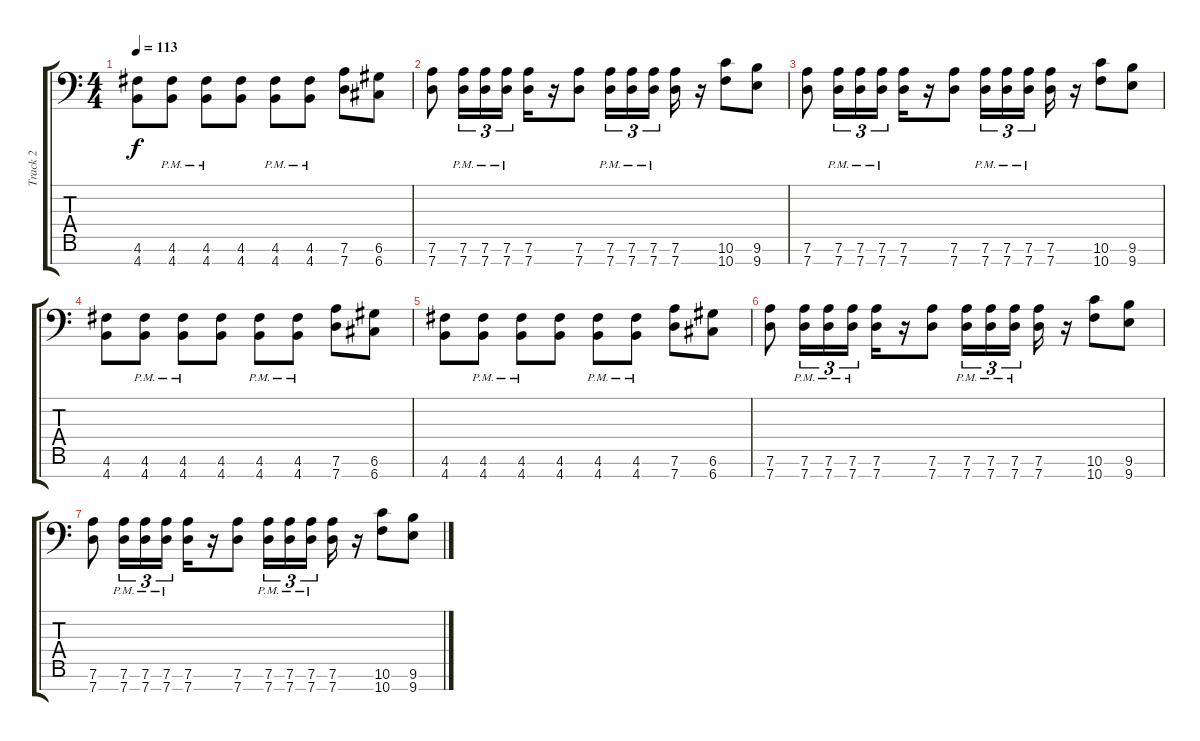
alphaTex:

\track ("Track 2" "Track 2") {instrument distortionguitar}
\staff {score tabs}
\tuning (D4 A3 F3 C3 G2 D2 G1) {hide}
\ts (4 4)
\tempo 113
\clef f4
\ks c
(4.6 4.7).8{dy f} (4.6{pm} 4.7{pm}).8 (4.6{pm} 4.7{pm}).8 (4.6 4.7).8 (4.6{pm} 4.7{pm}).8 (4.6{pm} 4.7{pm}).8 (7.6 7.7).8 (6.6 6.7).8 |
(7.6 7.7).8 (7.6{pm} 7.7{pm}).16{tu (3 2)} (7.6{pm} 7.7{pm}).16{tu (3 2)} (7.6{pm} 7.7{pm}).16{tu (3 2)} (7.6 7.7).16 r.16 (7.6 7.7).8 (7.6{pm} 7.7{pm}).16{tu (3 2)} (7.6{pm} 7.7{pm}).16{tu (3 2)} (7.6{pm} 7.7{pm}).16{tu (3 2) beam splitsecondary} (7.6 7.7).16 r.16 (10.6 10.7).8 (9.6 9.7).8 |
(7.6 7.7).8 (7.6{pm} 7.7{pm}).16{tu (3 2)} (7.6{pm} 7.7{pm}).16{tu (3 2)} (7.6{pm} 7.7{pm}).16{tu (3 2)} (7.6 7.7).16 r.16 (7.6 7.7).8 (7.6{pm} 7.7{pm}).16{tu (3 2)} (7.6{pm} 7.7{pm}).16{tu (3 2)} (7.6{pm} 7.7{pm}).16{tu (3 2) beam splitsecondary} (7.6 7.7).16 r.16 (10.6 10.7).8 (9.6 9.7).8 |
(4.6 4.7).8 (4.6{pm} 4.7{pm}).8 (4.6{pm} 4.7{pm}).8 (4.6 4.7).8 (4.6{pm} 4.7{pm}).8 (4.6{pm} 4.7{pm}).8 (7.6 7.7).8 (6.6 6.7).8 |
(4.6 4.7).8 (4.6{pm} 4.7{pm}).8 (4.6{pm} 4.7{pm}).8 (4.6 4.7).8 (4.6{pm} 4.7{pm}).8 (4.6{pm} 4.7{pm}).8 (7.6 7.7).8 (6.6 6.7).8 |
(7.6 7.7).8 (7.6{pm} 7.7{pm}).16{tu (3 2)} (7.6{pm} 7.7{pm}).16{tu (3 2)} (7.6{pm} 7.7{pm}).16{tu (3 2)} (7.6 7.7).16 r.16 (7.6 7.7).8 (7.6{pm} 7.7{pm}).16{tu (3 2)} (7.6{pm} 7.7{pm}).16{tu (3 2)} (7.6{pm} 7.7{pm}).16{tu (3 2) beam splitsecondary} (7.6 7.7).16 r.16 (10.6 10.7).8 (9.6 9.7).8 |
(7.6 7.7).8 (7.6{pm} 7.7{pm}).16{tu (3 2)} (7.6{pm} 7.7{pm}).16{tu (3 2)} (7.6{pm} 7.7{pm}).16{tu (3 2)} (7.6 7.7).16 r.16 (7.6 7.7).8 (7.6{pm} 7.7{pm}).16{tu (3 2)} (7.6{pm} 7.7{pm}).16{tu (3 2)} (7.6{pm} 7.7{pm}).16{tu (3 2) beam splitsecondary} (7.6 7.7).16 r.16 (10.6 10.7).8 (9.6 9.7).8
